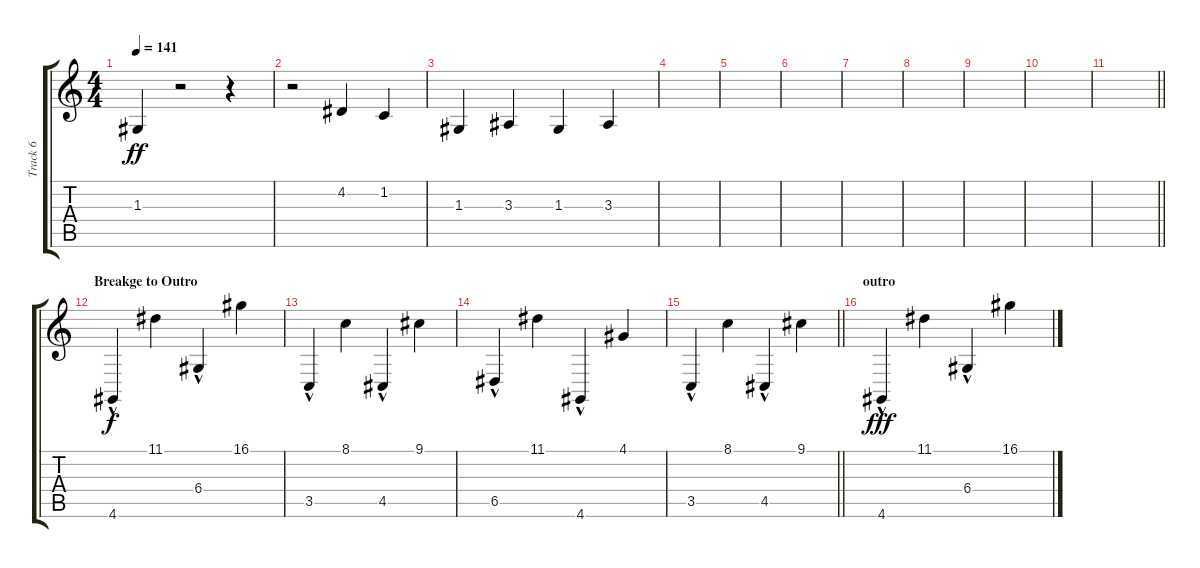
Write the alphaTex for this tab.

\track ("Track 6" "Track 6") {instrument electricpiano1}
\staff {score tabs}
\tuning (E4 B3 G3 D3 A2 E2) {hide}
\ts (4 4)
\tempo 141
\clef g2
\ks c
1.3.4{dy ff} r.2 r.4 |
r.2 4.2.4 1.2.4 |
1.3.4 3.3.4 1.3.4 3.3.4 |
|
|
|
|
|
|
|
\barLineRight lightlight
|
\section ("" "Breakge to Outro")
4.6{hac}.4{dy f} 11.1.4 6.4{hac}.4 16.1.4 |
3.5{hac}.4 8.1.4 4.5{hac}.4 9.1.4 |
6.5{hac}.4 11.1.4 4.6{hac}.4 4.1.4 |
\barLineRight lightlight
3.5{hac}.4 8.1.4 4.5{hac}.4 9.1.4 |
\section ("" "outro")
4.6{hac}.4{dy fff} 11.1.4 6.4{hac}.4 16.1.4
